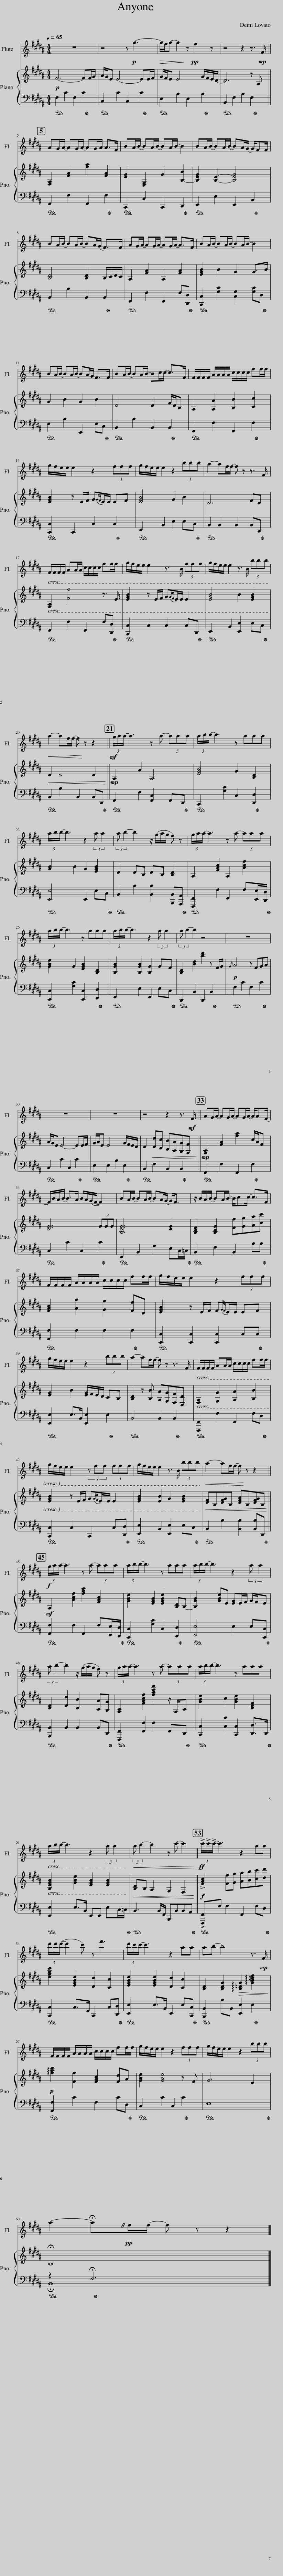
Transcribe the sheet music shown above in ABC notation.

X:1
%%score 1 { 2 | ( 3 4 ) }
L:1/8
Q:1/4=65
M:4/4
I:linebreak $
K:B
V:1 treble
V:2 treble
V:3 bass
V:4 bass
V:1
 z8 | z4 z!p! g3- |!>(! g/f/g- g2!>)! z!pp! f2 z | z4 z2 z3/2!mp! F/ ||$ AG/A/- AG/A/- AG/A/ A>F | %5
 BA/B/- BA/B/- BA/B/- B2 | BA/B/- BA/B/- BA/G/- G/FF/ |$ BA/B/- BA/B/- BA/(G/ F>)F | AG/A/- AG/A/- AG/A/- A>F | BA/B/- BA/B/- BA/B/- B2 |$ %10
 BA/B/- BA/B/- BA/G/ F>F | BA/B/- BA/B/- Bc/c/- c>F | F/F/F/F/ A/A/A/A/ c/c/c/c/ ff/f/ |$ g/f/e/e/ e2 z2 (3fff | g/f/e/e/ e2 z2 (3bbb | %15
 a2- af/f/- f z z3/2 F/ |$ F/F/F/F/ AA/A/ c/c/c/c/ ff/f/ | g/f/e/e/ e2 z3/2 B/ (3fff | g/f/e/e/ e2 z3/2 B/ (3bbb |$!<(! a2- af/f/- f!<)! z z2 || %20
!mf! (3g/a/a/- a3 z a- (3aaa | (3a/b/b/- b3 z aaa |$ (3a/b/b/- b3 z2 (3:2:2a a2 | (3:2:2a b2- b2 z/ (g/a/g/ f) z | (3g/a/a/- a3 z a- (3aaa |$ %25
 (3a/b/b/- b3 z aaa | (3a/b/b/- b3 z2 (3:2:2a a2 | (3:2:2a b2- b2 z4 | z8 |$ z8 | %30
 z8 | z4 z2 z3/2!mf! F/ || AG/A/- AG/A/- AG/A/- A/AF/- |$ F/B/A/B/- B>A B/A/(G/F/- F2) | BA/B/- BA/B/- BA/G/- G<F | %35
 z/ B/A/B/- BA/B/- B/cc/- c>F |$ F/F/F/F/ A/A/A/A/ c/c/c/c/ ff/f/ | g/f/e/e/ e2 z2 (3fff |$ g/f/e/e/ e2 z2 (3bbb | a2- af/f/- f z z3/2 F/ | %40
 F/F/F/F/ AA/A/ c/c/c/c/ ff/f/ |$ g/f/e/e/ e2 (3z ff (3fff | g/f/e/e/ e2 z3/2 B/ (3bbb |!<(! a2- af/f/- f!<)! z z2 ||$!f! (3g/a/a/- a3 z a- (3aaa | %45
 (3a/b/b/- b3 z aaa | (3a/b/b/- b3 z2 (3:2:2a a2 |$ (3:2:2a b2- b2 z/ (g/a/g/ f) z | (3g/a/a/- a3 z a- (3aaa | (3a/b/b/- b3 z aaa |$ %50
 (3a/b/b/- b3 z2 (3:2:2a a2 |!<(! (3:2:2a b2- b2 z c'- c'2!<)! ||!ff! (3!>!c'/!>!c'/!>!c'/- c'3 z2 aa |$ (3d'/d'/(d'/- d'2 c') z f'3 | (3d'/c'/c'/- c'3 z2 aa | %55
 ab- b4 z3/2!mp! F/ |$ F/F/F/F/ A/A/A/A/ c/c/c/c/ ff/f/ | g/f/e/e/ e2 z2 (3fff | g/f/e/e/ e2 z2 (3bbb |$ a2- !fermata!a!pp!f/f/- f z z2 |] %60
V:2
!p! F6- FF/G/ | A/G/E E4- EE/F/ | G/F/E E4 G/F/E/D/- | D6 z A, ||$ [F,A,]2 [FA]2 [fa]2 [FA]2 | %5
 [EG]2 [E,G,]2 G2 [B,-B]2 | [B,EG]2 [B,E]2- [B,EG]4 |$ [B,D]4 [B,D]2 B,/C/D/C/ | A,2 [FA]2 A,2 [FA]2 | [EGB]2 B2 G2 G>B |$ %10
 G2 B2 G2 B2 | D4 D2 F/D/B, | A,2 [A,A]2 [B,B]2 [Cc]2 |$ [EGB]2 z E/F/ G{GF}E/E/ EF | [EGB]4 G2 B2 | %15
 D6 FD |$ [F,A,]2 [Ff]4 z3/2 E/ | [EGB]2 z E/F/ G{GF}E/E/ E2 | [EGB]4 B2 [EGB]2 |$!<(! D2 D4 D2!<)! || %20
!mp! A,2 A2 A,4 | [EGB]4 G2 [B,D]2 |$ [GB]2 B2 G2 [EGB]2 | D2 DB, DB, [B,D]2 | A,2 [FAc]2 A,2 [Acf]2 |$ %25
 [GBe]2 G2 [EGB]2 [B,D]2 | [B,GB]2 [B,GB]2 [B,G]2 GF | [B,D]2 [Bd]2 [bd']2 z F/G/ |!p!{/G} A4 z FGA |$ A/G/E E4- EE/F/ | %30
 G/A/E E4 G/F/E/D/ | D2!<(! [Dd][Cc] [B,B][A,A][G,G][F,F]!<)! ||!mp! [F,A,]2 [FA]2 [fa]2 c/A/F |$ [EG]6 (3GGG | [B,EG]6 [EG]2 | %35
 [B,DF]2 [B,DG]2 [Ff][Gg][Aa][cc'] |$ [FAc]2 [Aa]2 [Gg]2 [Ff]D | [EGB]2 z E/F/ F{GF}E/E/ EF |$ [EG]2 B2 [EG]/F/E/D/ CB, | [B,D]2 z [B,B] [A,A][G,G][F,F][D,D] | %40
 [F,A,]2 [G,G]2 [A,A]2 [B,B]2 |$ [EGB]2 z E/F/ G{GF}E/E/ E2 | [EGB]2 [EB]2 G2 [EGB]2 |!<(! [DF]B,[DFG]B, [DFA]B,[DFG]B,!<)! ||$!mf! A,2 [Acf]2 [fac']2 [FAc]2 | %45
 [GBe]2 [EGB]2 [EGBe]2 [B,D]B,- | [B,GB]2 [GBe]E [EG]E/F/ G/F/E |$ [B,D]2 [Dd]2 [B,B]2 [A,A][G,G] | [F,A,]2 [FAcf]2 [fac'f']2 z/ F,/A, | [GBe]2 c2 [GBe]2 [B,DF]2 |$ %50
 [B,EGB]2 [GBe]2 [EGB]2 [EGB]2 |!<(! [B,D]B, A,2 G,2 F,2!<)! ||!f! !>![FAc]2 [Ff][Gg] [Aa][Bb][cc'][dd'] |$ [egbe']2 [EGBe]2 [Dd]2 [Cc]2 | [EGBe]2 [EGBe]2 [Dd]2 [Cc]2 | %55
 [B,D]2 [B,DG]2!>(! !arpeggio![B,=DG]2 !arpeggio![GB=df]2!>)! |$!p! !arpeggio![fac']2 [Ff]2 [FAc]2 [Fd]A | [GBe]2 [GBe]4 z F | G6 E2 |$ !fermata!B,8 |] %60
V:3
!ped! F,2 C2 F,2 C2!ped-up! |!ped! C,2 C2 C,2 C2!ped-up! |!ped! E,2 B,2 E,2 B,2!ped-up! |!ped! B,,2 F,2 B,2 F,2!ped-up! ||$!ped! F,,2 F,2 F,,2 F,2!ped-up! | %5
!ped! C,,2 C,2 C,,2 D,,2!ped-up! |!ped! E,,2 E,2 E,,2 B,,2!ped-up! |$!ped! B,,2 B,2 B,,2 B,,2!ped-up! |!ped! F,,2 F,2 F,,2 F,[D,,D,]!ped-up! |!ped! [C,,C,]2 [G,C]2 [C,G,]2 [G,C]D,!ped-up! |$ %10
!ped! E,2 B,2 E,,2 E,C,!ped-up! |!ped! B,,2 B,2 B,,2 B,,2!ped-up! |!ped! F,,2 F,2 F,,2 F,2!ped-up! |$!ped! [C,,C,]2 C,,2 C,2 C,2!ped-up! |!ped! E,,2 B,,2 E,2 E,C,!ped-up! | %15
!ped! B,,2 B,,2 B,,2 B,,D,,!ped-up! |$!ped! F,,2 F,2 F,,2 F,[D,,D,]!ped-up! |!ped! [C,,C,]2 C,2 C,2 C,D,,!ped-up! |!ped! E,,2 B,,2 [E,,E,]2 E,C,!ped-up! |$!ped! B,,2 B,2 B,,2 B,,D,,!ped-up! || %20
!ped! F,,2 F,2 [F,,C,]2 F,,D,,!ped-up! |!ped! C,,2 [G,C]2 C,2 [D,,D,]2!ped-up! |$!ped! [E,,E,]4 E,,2 E,C,!ped-up! |!ped! B,,2 B,2 [B,,B,]2 [B,,,B,,][A,,,A,,]!ped-up! |!ped! [F,,,F,,]2 F,2 F,,2 F,[E,,E,]/[D,,D,]/!ped-up! |$ %25
!ped! [C,,C,]2 [G,C]2 [C,,C,]2 [D,,D,]2!ped-up! |!ped! E,,2 E,2 E,,2 E,C,!ped-up! |!ped! B,,,2 B,,2 B,,,2 B,,2!ped-up! |!ped! F,2 C2 F,2 C2!ped-up! |$!ped! C,2 C2 C,2 C2!ped-up! | %30
!ped! E,2 E,2 B,2 E,2!ped-up! |!ped! B,,2 F,2 B,,2 B,,2!ped-up! ||!ped! F,,2 F,2 F,,2 F,2!ped-up! |$!ped! C,2 C2 C,2 C2!ped-up! |!ped! E,,2 B,,2 G,2 E,C,/=C,/!ped-up! | %35
!ped! B,,2 F,2 B,,2 B,B,!ped-up! |$!ped! [F,,F,]2 F,2 F,2 F,2!ped-up! |!ped! [C,,C,]2 [C,,C,]2 [C,,C,]2 C,C,!ped-up! |$!ped! [E,,E,]2 E,>B,, [E,,E,]2 E,2!ped-up! |!ped! B,,4 B,,2 B,,2!ped-up! | %40
!ped! [F,,,F,,]2 F,2 F,,2 F,D,!ped-up! |$!ped! [C,,C,]2 C,2 C,,2 C,[D,,D,]!ped-up! |!ped! [E,,E,]2 B,,2 [E,,E,]2 E,C,!ped-up! |!ped! B,,2 B,2 [B,,B,]2 [B,,B,]D,,!ped-up! ||$!ped! [F,,F,]2 F,2 F,,2 F,[E,,E,]/[D,,D,]/!ped-up! | %45
!ped! [C,,C,]2 [G,C]2 C,2 [D,,D,]2!ped-up! |!ped! [E,,E,]4 E,2 E,[C,,C,]!ped-up! |$!ped! [B,,,B,,]2 B,,2 B,,2 B,,D,,!ped-up! |!ped! [F,,,F,,]2 [F,,F,]2 F,2 F,,D,,!ped-up! |!ped! [C,,C,]2 [C,C]2 [C,,C,]2 [D,,D,]>D,,!ped-up! |$ %50
!ped! [E,,E,]2 E,>B,, E,,E,, E,C,/=C,/!ped-up! |!ped! B,,3 B,,/F,,/ B,,,B,,B,,A,,!ped-up! ||!ped! !>![F,,,F,,]F, F,2 F,,2 F,D,!ped-up! |$!ped! [C,,C,]2 C,>G,, C,,2 C,[D,,D,]!ped-up! |!ped! [E,,E,]2 E,>B,, E,,2 E,[C,,C,]!ped-up! | %55
!ped! [B,,,B,,]2 B,B,, [E,,E,]2 E,2!ped-up! |$!ped! [F,,F,]2 C2 F,2 CD,!ped-up! |!ped! C,2 C2 C,2 C2!ped-up! |!ped! E,8!ped-up! |$!ped! z2 !fermata!F,6!ped-up! |] %60
V:4
 x8 | x8 | x8 | x8 ||$ x8 | %5
 x8 | x8 |$ x8 | x8 | x8 |$ %10
 x8 | x8 | x8 |$ x8 | x8 | %15
 x8 |$ x8 | x8 | x8 |$ x8 || %20
 x8 | x8 |$ x8 | x8 | x8 |$ %25
 x8 | x8 | x8 | x8 |$ x8 | %30
 x8 | x8 || x8 |$ x8 | x8 | %35
 x8 |$ x8 | x8 |$ x8 | x8 | %40
 x8 |$ x8 | x8 | x8 ||$ x8 | %45
 x8 | x8 |$ x8 | x8 | x8 |$ %50
 x8 | x8 || x8 |$ x8 | x8 | %55
 x8 |$ x8 | x8 | x8 |$ !fermata!B,,8 |] %60
